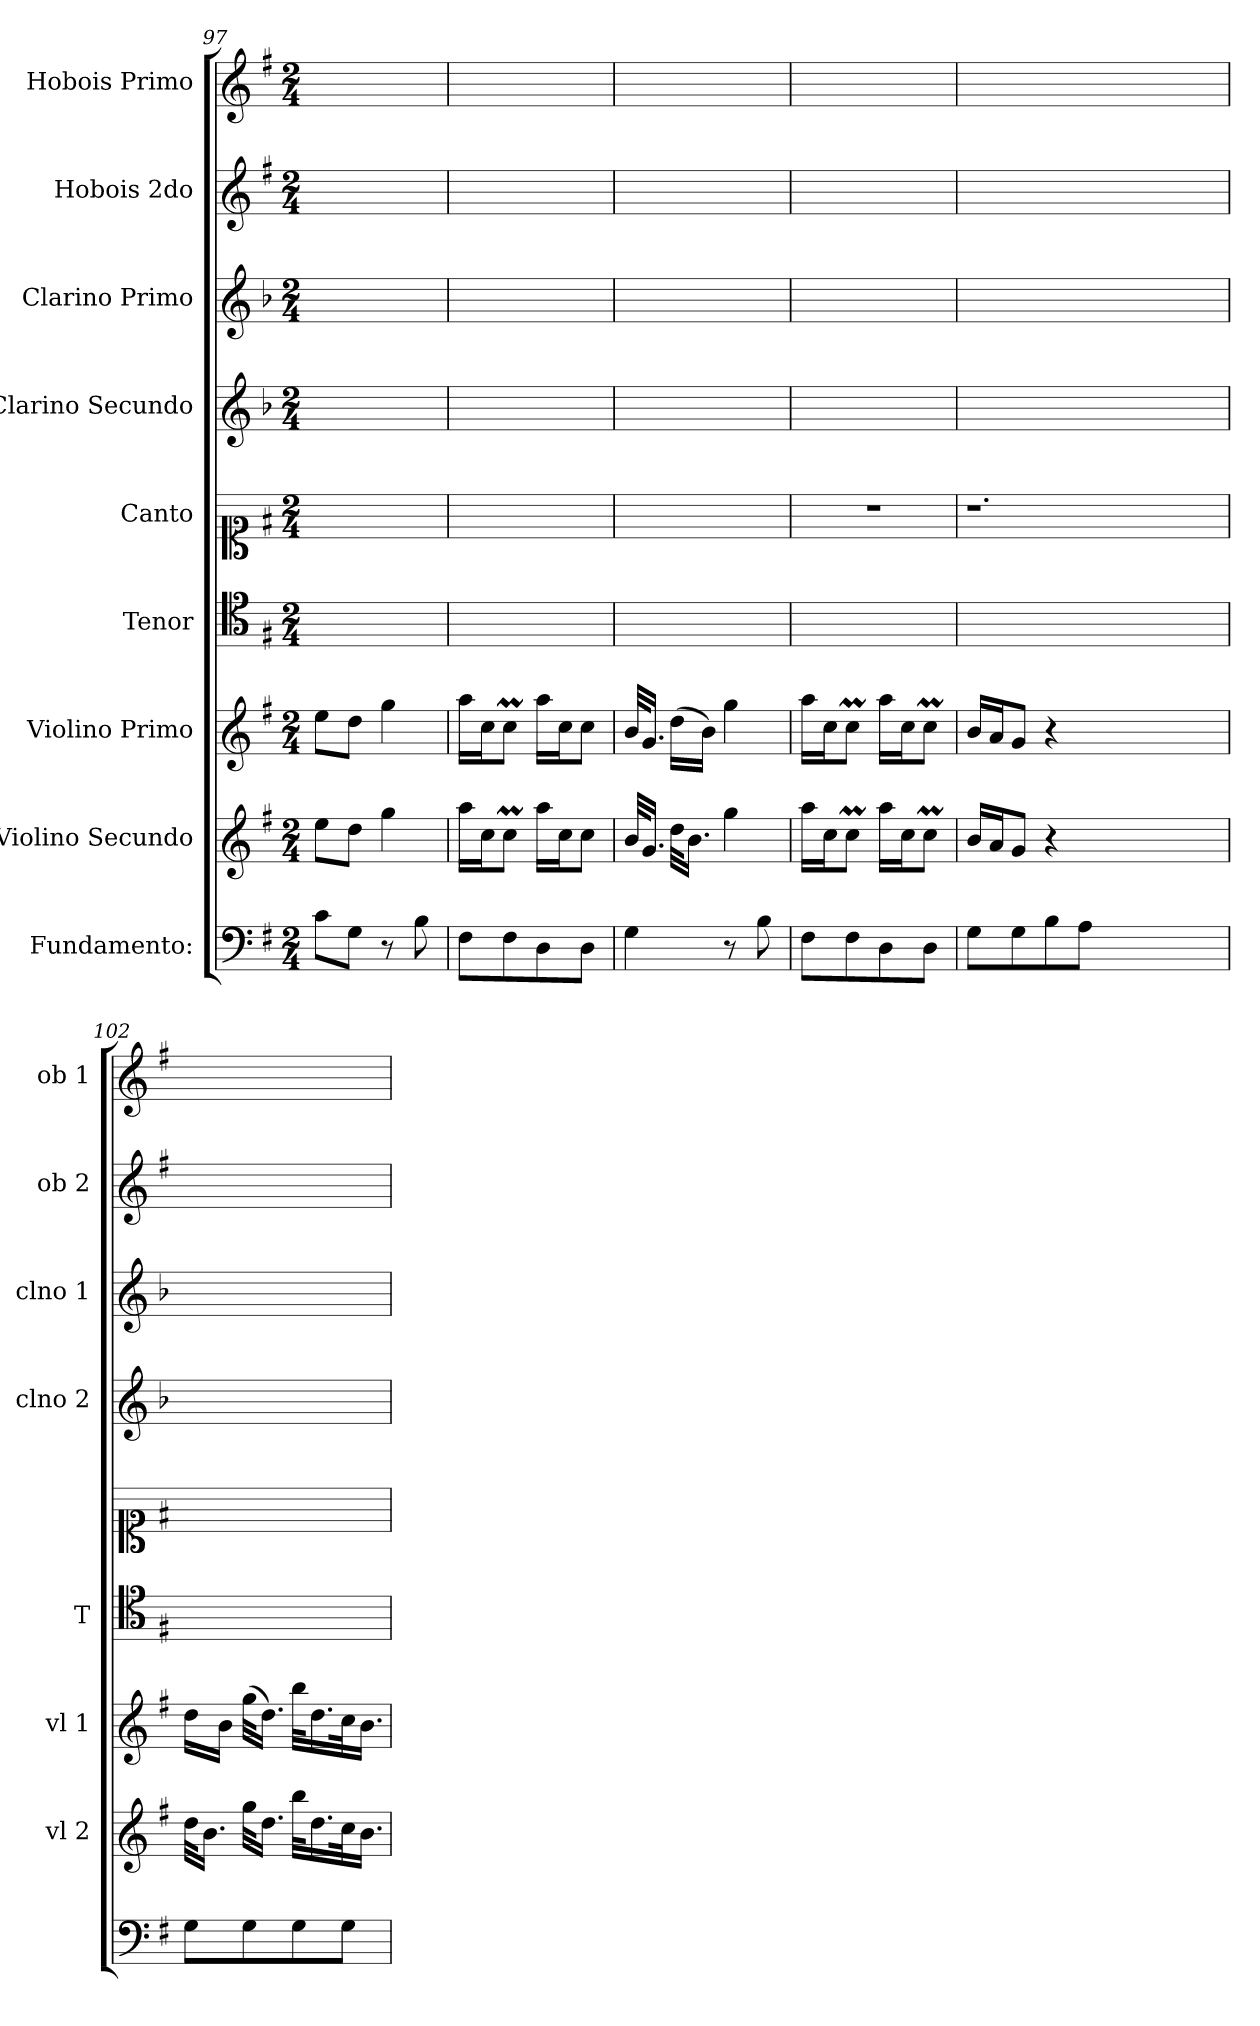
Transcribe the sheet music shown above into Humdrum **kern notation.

**kern	**kern	**kern	**kern	**kern	**kern	**kern	**kern	**kern
*part9	*part8	*part7	*part6	*part5	*part4	*part3	*part2	*part1
*staff9	*staff8	*staff7	*staff6	*staff5	*staff4	*staff3	*staff2	*staff1
*I"Fundamento:	*I"Violino Secundo	*I"Violino Primo	*I"Tenor	*I"Canto	*I"Clarino Secundo	*I"Clarino Primo	*I"Hobois 2do	*I"Hobois Primo
*	*I'vl 2	*I'vl 1	*I'T	*	*I'clno 2	*I'clno 1	*I'ob 2	*I'ob 1
*clefF4	*clefG2	*clefG2	*clefC4	*clefC1	*clefG2	*clefG2	*clefG2	*clefG2
*	*	*	*	*	*ITrd-1c-2	*ITrd-1c-2	*	*
*k[f#]	*k[f#]	*k[f#]	*k[f#]	*k[f#]	*k[f#]	*k[f#]	*k[f#]	*k[f#]
*M2/4	*M2/4	*M2/4	*M2/4	*M2/4	*M2/4	*M2/4	*M2/4	*M2/4
=97	=97	=97	=97	=97	=97	=97	=97	=97
8c\L	8ee\L	8ee\L	2ryy	2ryy	2ryy	2ryy	2ryy	2ryy
8G\J	8dd\J	8dd\J	.	.	.	.	.	.
8r	4gg\	4gg\	.	.	.	.	.	.
8B\	.	.	.	.	.	.	.	.
=98	=98	=98	=98	=98	=98	=98	=98	=98
8F#\L	16aa\LL	16aa\LL	2ryy	2ryy	2ryy	2ryy	2ryy	2ryy
.	16cc\J	16cc\J	.	.	.	.	.	.
8F#\	8ccM\J	8ccM\J	.	.	.	.	.	.
8D\	16aa\LL	16aa\LL	.	.	.	.	.	.
.	16cc\J	16cc\J	.	.	.	.	.	.
8D\J	8cc\J	8cc\J	.	.	.	.	.	.
=99	=99	=99	=99	=99	=99	=99	=99	=99
4G\	32b/KLL	32b/KLL	2ryy	2ryy	2ryy	2ryy	2ryy	2ryy
.	16.g/JJ	16.g/JJ	.	.	.	.	.	.
.	32dd\KLL	(>16dd\LL	.	.	.	.	.	.
.	16.b\JJ	.	.	.	.	.	.	.
.	.	16b\JJ)	.	.	.	.	.	.
8r	4gg\	4gg\	.	.	.	.	.	.
8B\	.	.	.	.	.	.	.	.
=100	=100	=100	=100	=100	=100	=100	=100	=100
8F#\L	16aa\LL	16aa\LL	2ryy	2r	2ryy	2ryy	2ryy	2ryy
.	16cc\J	16cc\J	.	.	.	.	.	.
8F#\	8ccM\J	8ccM\J	.	.	.	.	.	.
8D\	16aa\LL	16aa\LL	.	.	.	.	.	.
.	16cc\J	16cc\J	.	.	.	.	.	.
8D\J	8ccM\J	8ccM\J	.	.	.	.	.	.
=101	=101	=101	=101	=101	=101	=101	=101	=101
8G\L	16b/LL	16b/LL	2ryy	1.r	2ryy	2ryy	2ryy	2ryy
.	16a/J	16a/J	.	.	.	.	.	.
8G\	8g/J	8g/J	.	.	.	.	.	.
8B\	4r	4r	.	.	.	.	.	.
8A\J	.	.	.	.	.	.	.	.
1ryy	1ryy	1ryy	1ryy	.	1ryy	1ryy	1ryy	1ryy
=102	=102	=102	=102	=102	=102	=102	=102	=102
8G\L	32dd\KLL	16dd\LL	2ryy	2ryy	2ryy	2ryy	2ryy	2ryy
.	16.b\JJ	.	.	.	.	.	.	.
.	.	16b\JJ	.	.	.	.	.	.
8G\	32gg\KLL	(>32gg\KLL	.	.	.	.	.	.
.	16.dd\JJ	16.dd\JJ)	.	.	.	.	.	.
8G\	32bb\KLL	32bb\KLL	.	.	.	.	.	.
.	16.dd\	16.dd\	.	.	.	.	.	.
8G\J	32cc\K	32cc\K	.	.	.	.	.	.
.	16.b\JJ	16.b\JJ	.	.	.	.	.	.
=	=	=	=	=	=	=	=	=
*-	*-	*-	*-	*-	*-	*-	*-	*-
